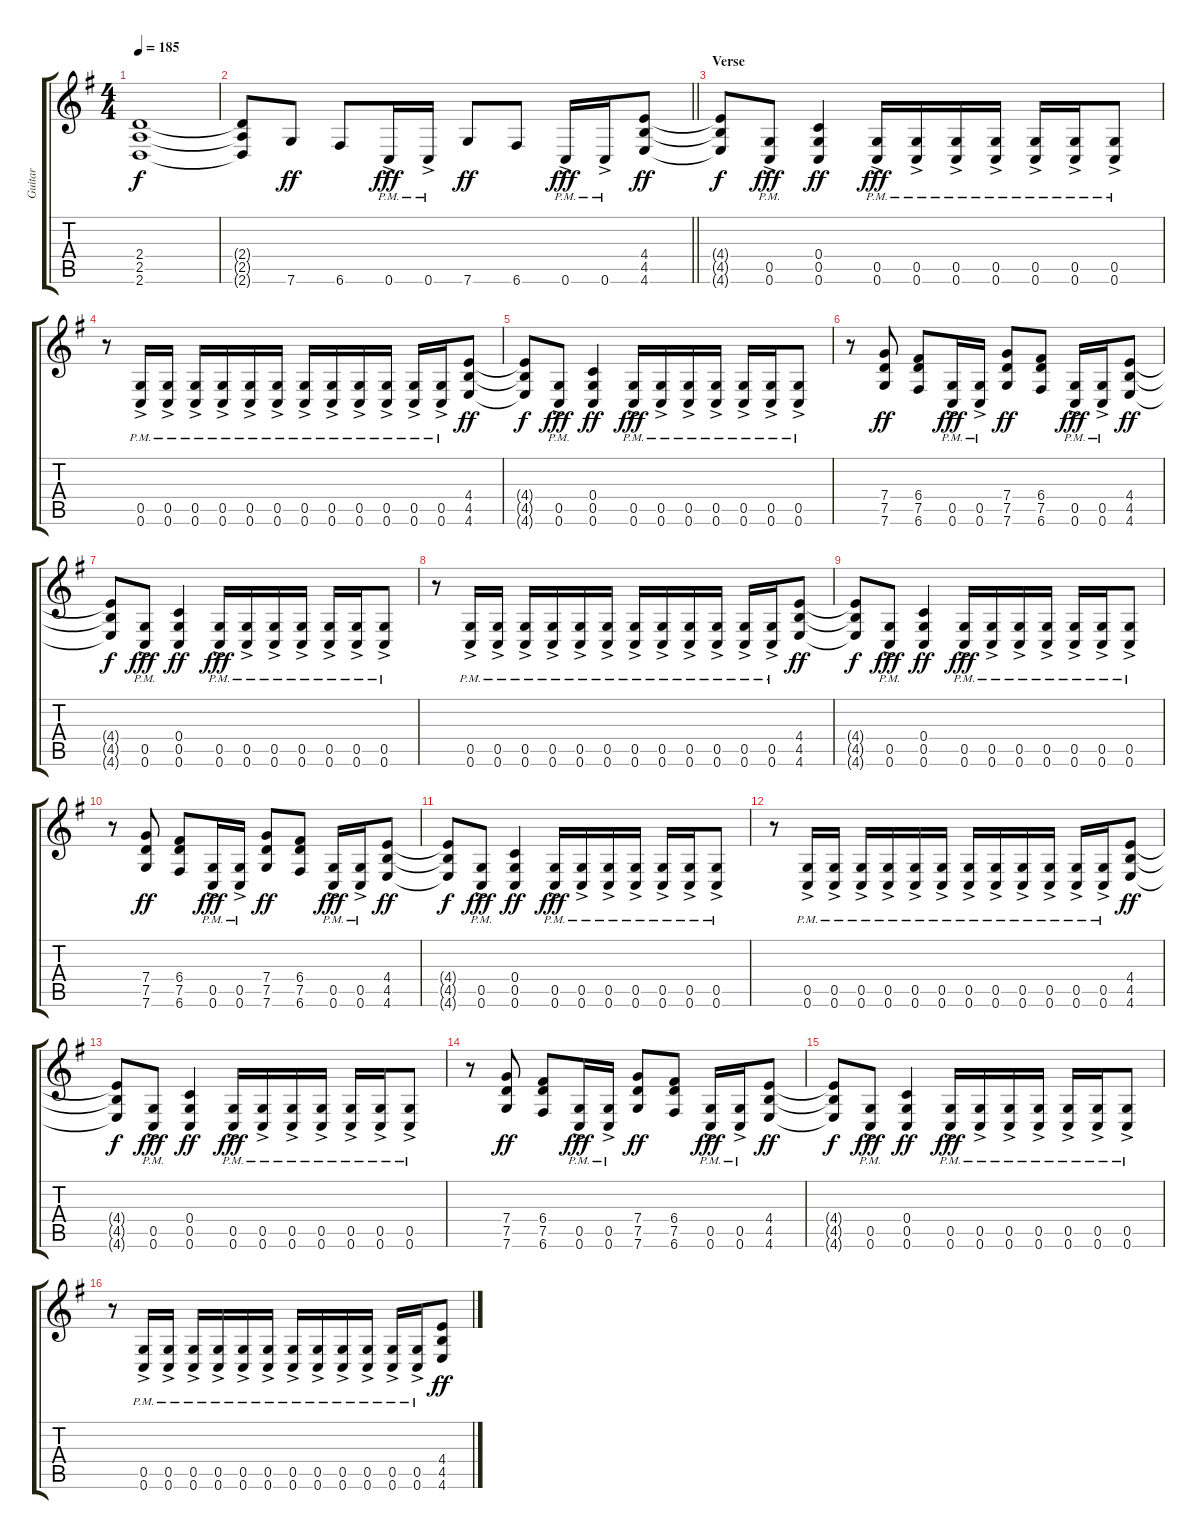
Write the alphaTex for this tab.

\track ("Guitar" "Guitar") {instrument distortionguitar}
\staff {score tabs}
\tuning (D4 A3 F3 C3 G2 C2) {hide}
\ts (4 4)
\tempo 185
\clef g2
\ks g
(2.4{t} 2.5{t} 2.6{t}).1{dy f} |
\barLineRight lightlight
(2.4{t} 2.5{t} 2.6{t}).8 7.6.8{dy ff volume 13} 6.6.8 0.6{ac pm}.16{dy fff} 0.6{ac pm}.16 7.6.8{dy ff} 6.6.8 0.6{ac pm}.16{dy fff} 0.6{ac pm}.16 (4.4 4.5 4.6).8{dy ff} |
\section ("" "Verse")
(4.4{t} 4.5{t} 4.6{t}).8{dy f} (0.5{ac pm} 0.6{ac pm}).8{dy fff} (0.4 0.5 0.6).4{dy ff} (0.5{ac pm} 0.6{ac pm}).16{dy fff} (0.5{ac pm} 0.6{ac pm}).16 (0.5{ac pm} 0.6{ac pm}).16 (0.5{ac pm} 0.6{ac pm}).16 (0.5{ac pm} 0.6{ac pm}).16 (0.5{ac pm} 0.6{ac pm}).16 (0.5{ac pm} 0.6{ac pm}).8 |
r.8 (0.5{ac pm} 0.6{ac pm}).16 (0.5{ac pm} 0.6{ac pm}).16 (0.5{ac pm} 0.6{ac pm}).16 (0.5{ac pm} 0.6{ac pm}).16 (0.5{ac pm} 0.6{ac pm}).16 (0.5{ac pm} 0.6{ac pm}).16 (0.5{ac pm} 0.6{ac pm}).16 (0.5{ac pm} 0.6{ac pm}).16 (0.5{ac pm} 0.6{ac pm}).16 (0.5{ac pm} 0.6{ac pm}).16 (0.5{ac pm} 0.6{ac pm}).16 (0.5{ac pm} 0.6{ac pm}).16 (4.4 4.5 4.6).8{dy ff} |
(4.4{t} 4.5{t} 4.6{t}).8{dy f} (0.5{ac pm} 0.6{ac pm}).8{dy fff} (0.4 0.5 0.6).4{dy ff} (0.5{ac pm} 0.6{ac pm}).16{dy fff} (0.5{ac pm} 0.6{ac pm}).16 (0.5{ac pm} 0.6{ac pm}).16 (0.5{ac pm} 0.6{ac pm}).16 (0.5{ac pm} 0.6{ac pm}).16 (0.5{ac pm} 0.6{ac pm}).16 (0.5{ac pm} 0.6{ac pm}).8 |
r.8 (7.4 7.5 7.6).8{dy ff} (6.4 7.5 6.6).8 (0.5{ac pm} 0.6{ac pm}).16{dy fff} (0.5{ac pm} 0.6{ac pm}).16 (7.4 7.5 7.6).8{dy ff} (6.4 7.5 6.6).8 (0.5{ac pm} 0.6{ac pm}).16{dy fff} (0.5{ac pm} 0.6{ac pm}).16 (4.4 4.5 4.6).8{dy ff} |
(4.4{t} 4.5{t} 4.6{t}).8{dy f} (0.5{ac pm} 0.6{ac pm}).8{dy fff} (0.4 0.5 0.6).4{dy ff} (0.5{ac pm} 0.6{ac pm}).16{dy fff} (0.5{ac pm} 0.6{ac pm}).16 (0.5{ac pm} 0.6{ac pm}).16 (0.5{ac pm} 0.6{ac pm}).16 (0.5{ac pm} 0.6{ac pm}).16 (0.5{ac pm} 0.6{ac pm}).16 (0.5{ac pm} 0.6{ac pm}).8 |
r.8 (0.5{ac pm} 0.6{ac pm}).16 (0.5{ac pm} 0.6{ac pm}).16 (0.5{ac pm} 0.6{ac pm}).16 (0.5{ac pm} 0.6{ac pm}).16 (0.5{ac pm} 0.6{ac pm}).16 (0.5{ac pm} 0.6{ac pm}).16 (0.5{ac pm} 0.6{ac pm}).16 (0.5{ac pm} 0.6{ac pm}).16 (0.5{ac pm} 0.6{ac pm}).16 (0.5{ac pm} 0.6{ac pm}).16 (0.5{ac pm} 0.6{ac pm}).16 (0.5{ac pm} 0.6{ac pm}).16 (4.4 4.5 4.6).8{dy ff} |
(4.4{t} 4.5{t} 4.6{t}).8{dy f} (0.5{ac pm} 0.6{ac pm}).8{dy fff} (0.4 0.5 0.6).4{dy ff} (0.5{ac pm} 0.6{ac pm}).16{dy fff} (0.5{ac pm} 0.6{ac pm}).16 (0.5{ac pm} 0.6{ac pm}).16 (0.5{ac pm} 0.6{ac pm}).16 (0.5{ac pm} 0.6{ac pm}).16 (0.5{ac pm} 0.6{ac pm}).16 (0.5{ac pm} 0.6{ac pm}).8 |
r.8 (7.4 7.5 7.6).8{dy ff} (6.4 7.5 6.6).8 (0.5{ac pm} 0.6{ac pm}).16{dy fff} (0.5{ac pm} 0.6{ac pm}).16 (7.4 7.5 7.6).8{dy ff} (6.4 7.5 6.6).8 (0.5{ac pm} 0.6{ac pm}).16{dy fff} (0.5{ac pm} 0.6{ac pm}).16 (4.4 4.5 4.6).8{dy ff} |
(4.4{t} 4.5{t} 4.6{t}).8{dy f} (0.5{ac pm} 0.6{ac pm}).8{dy fff} (0.4 0.5 0.6).4{dy ff} (0.5{ac pm} 0.6{ac pm}).16{dy fff} (0.5{ac pm} 0.6{ac pm}).16 (0.5{ac pm} 0.6{ac pm}).16 (0.5{ac pm} 0.6{ac pm}).16 (0.5{ac pm} 0.6{ac pm}).16 (0.5{ac pm} 0.6{ac pm}).16 (0.5{ac pm} 0.6{ac pm}).8 |
r.8 (0.5{ac pm} 0.6{ac pm}).16 (0.5{ac pm} 0.6{ac pm}).16 (0.5{ac pm} 0.6{ac pm}).16 (0.5{ac pm} 0.6{ac pm}).16 (0.5{ac pm} 0.6{ac pm}).16 (0.5{ac pm} 0.6{ac pm}).16 (0.5{ac pm} 0.6{ac pm}).16 (0.5{ac pm} 0.6{ac pm}).16 (0.5{ac pm} 0.6{ac pm}).16 (0.5{ac pm} 0.6{ac pm}).16 (0.5{ac pm} 0.6{ac pm}).16 (0.5{ac pm} 0.6{ac pm}).16 (4.4 4.5 4.6).8{dy ff} |
(4.4{t} 4.5{t} 4.6{t}).8{dy f} (0.5{ac pm} 0.6{ac pm}).8{dy fff} (0.4 0.5 0.6).4{dy ff} (0.5{ac pm} 0.6{ac pm}).16{dy fff} (0.5{ac pm} 0.6{ac pm}).16 (0.5{ac pm} 0.6{ac pm}).16 (0.5{ac pm} 0.6{ac pm}).16 (0.5{ac pm} 0.6{ac pm}).16 (0.5{ac pm} 0.6{ac pm}).16 (0.5{ac pm} 0.6{ac pm}).8 |
r.8 (7.4 7.5 7.6).8{dy ff} (6.4 7.5 6.6).8 (0.5{ac pm} 0.6{ac pm}).16{dy fff} (0.5{ac pm} 0.6{ac pm}).16 (7.4 7.5 7.6).8{dy ff} (6.4 7.5 6.6).8 (0.5{ac pm} 0.6{ac pm}).16{dy fff} (0.5{ac pm} 0.6{ac pm}).16 (4.4 4.5 4.6).8{dy ff} |
(4.4{t} 4.5{t} 4.6{t}).8{dy f} (0.5{ac pm} 0.6{ac pm}).8{dy fff} (0.4 0.5 0.6).4{dy ff} (0.5{ac pm} 0.6{ac pm}).16{dy fff} (0.5{ac pm} 0.6{ac pm}).16 (0.5{ac pm} 0.6{ac pm}).16 (0.5{ac pm} 0.6{ac pm}).16 (0.5{ac pm} 0.6{ac pm}).16 (0.5{ac pm} 0.6{ac pm}).16 (0.5{ac pm} 0.6{ac pm}).8 |
r.8 (0.5{ac pm} 0.6{ac pm}).16 (0.5{ac pm} 0.6{ac pm}).16 (0.5{ac pm} 0.6{ac pm}).16 (0.5{ac pm} 0.6{ac pm}).16 (0.5{ac pm} 0.6{ac pm}).16 (0.5{ac pm} 0.6{ac pm}).16 (0.5{ac pm} 0.6{ac pm}).16 (0.5{ac pm} 0.6{ac pm}).16 (0.5{ac pm} 0.6{ac pm}).16 (0.5{ac pm} 0.6{ac pm}).16 (0.5{ac pm} 0.6{ac pm}).16 (0.5{ac pm} 0.6{ac pm}).16 (4.4 4.5 4.6).8{dy ff}
